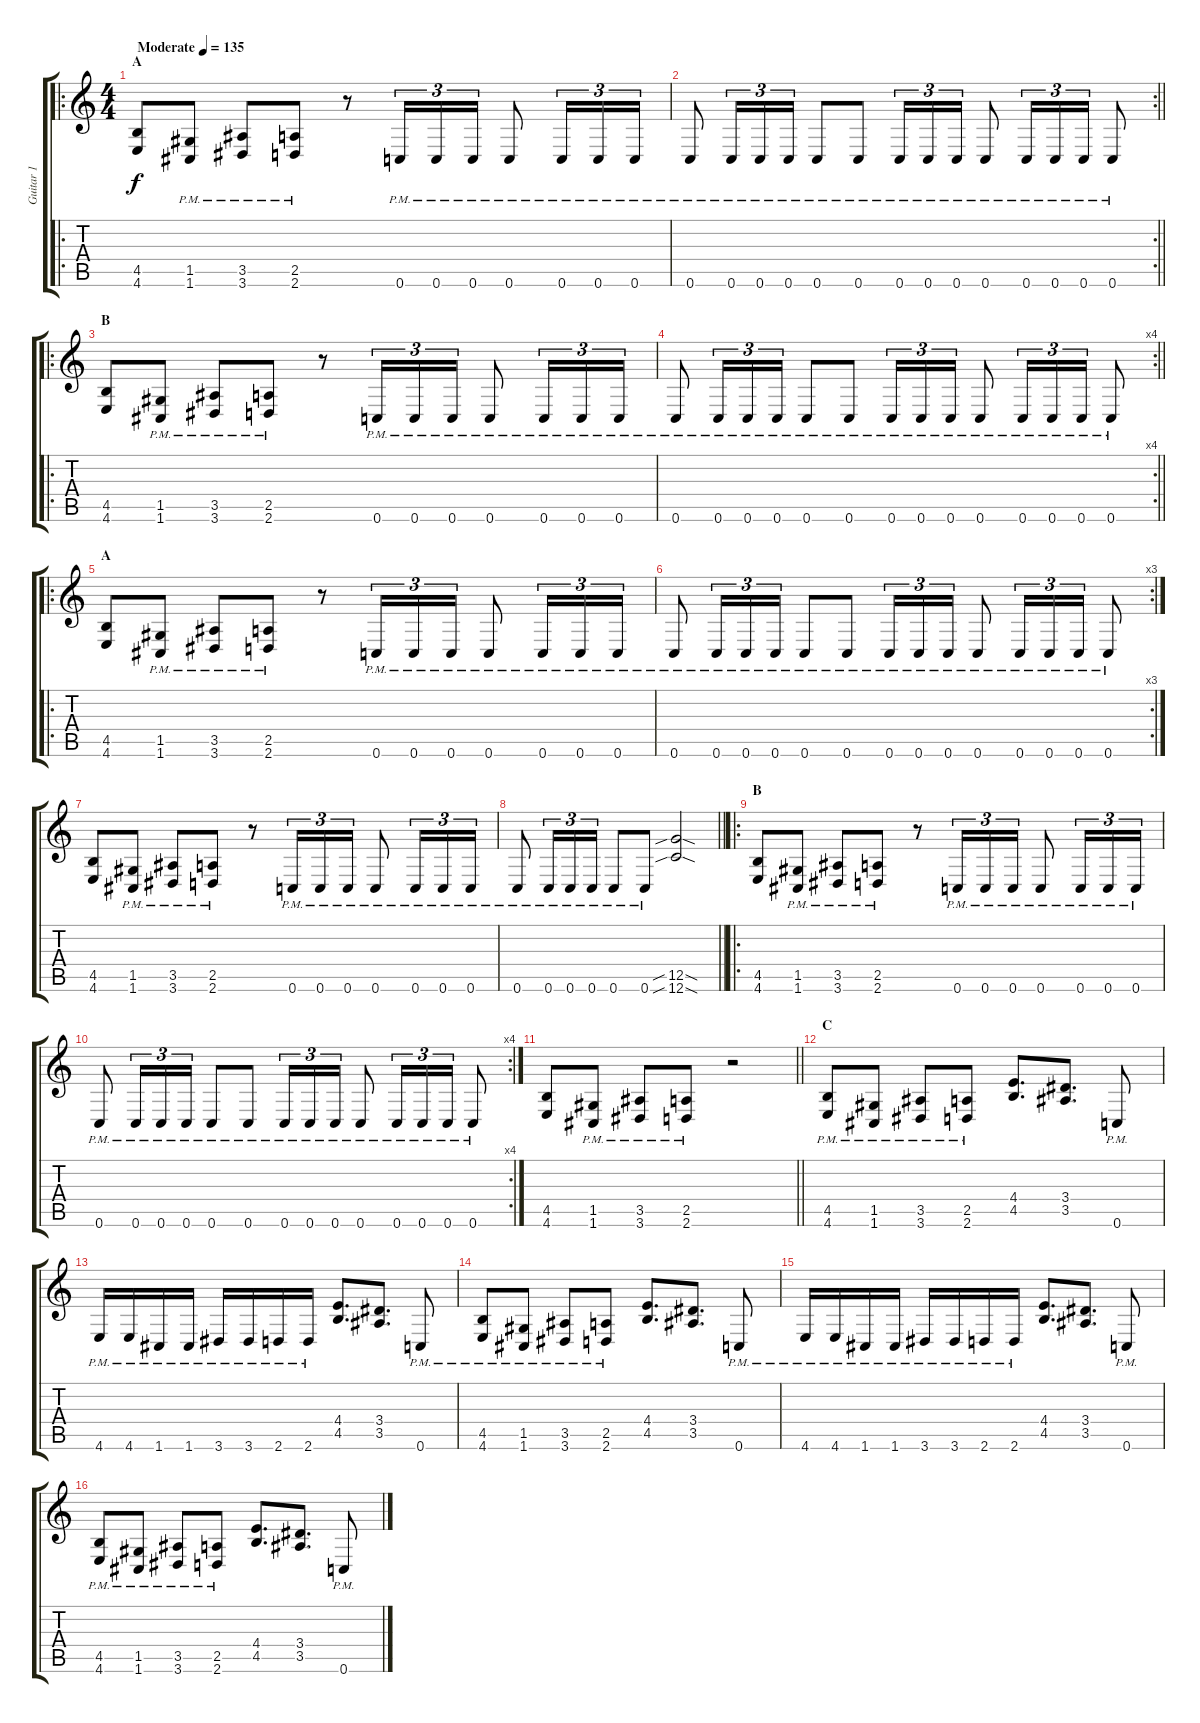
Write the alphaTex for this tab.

\track ("Guitar 1" "Guitar 1") {instrument distortionguitar}
\staff {score tabs}
\tuning (D4 A3 F3 C3 G2 C2) {hide}
\ro
\ts (4 4)
\section ("" "A")
\tempo (135 "Moderate")
\clef g2
\ks c
(4.5 4.6).8{dy f instrument distortionguitar} (1.5{pm} 1.6{pm}).8 (3.5{pm} 3.6{pm}).8 (2.5{pm} 2.6{pm}).8 r.8 0.6{pm}.16{tu (3 2)} 0.6{pm}.16{tu (3 2)} 0.6{pm}.16{tu (3 2)} 0.6{pm}.8 0.6{pm}.16{tu (3 2)} 0.6{pm}.16{tu (3 2)} 0.6{pm}.16{tu (3 2)} |
\rc 2
\barLineRight lightlight
0.6{pm}.8 0.6{pm}.16{tu (3 2)} 0.6{pm}.16{tu (3 2)} 0.6{pm}.16{tu (3 2)} 0.6{pm}.8 0.6{pm}.8 0.6{pm}.16{tu (3 2)} 0.6{pm}.16{tu (3 2)} 0.6{pm}.16{tu (3 2)} 0.6{pm}.8 0.6{pm}.16{tu (3 2)} 0.6{pm}.16{tu (3 2)} 0.6{pm}.16{tu (3 2)} 0.6{pm}.8 |
\ro
\section ("" "B")
(4.5 4.6).8 (1.5{pm} 1.6{pm}).8 (3.5{pm} 3.6{pm}).8 (2.5{pm} 2.6{pm}).8 r.8 0.6{pm}.16{tu (3 2)} 0.6{pm}.16{tu (3 2)} 0.6{pm}.16{tu (3 2)} 0.6{pm}.8 0.6{pm}.16{tu (3 2)} 0.6{pm}.16{tu (3 2)} 0.6{pm}.16{tu (3 2)} |
\rc 4
\barLineRight lightlight
0.6{pm}.8 0.6{pm}.16{tu (3 2)} 0.6{pm}.16{tu (3 2)} 0.6{pm}.16{tu (3 2)} 0.6{pm}.8 0.6{pm}.8 0.6{pm}.16{tu (3 2)} 0.6{pm}.16{tu (3 2)} 0.6{pm}.16{tu (3 2)} 0.6{pm}.8 0.6{pm}.16{tu (3 2)} 0.6{pm}.16{tu (3 2)} 0.6{pm}.16{tu (3 2)} 0.6{pm}.8 |
\ro
\section ("" "A")
(4.5 4.6).8 (1.5{pm} 1.6{pm}).8 (3.5{pm} 3.6{pm}).8 (2.5{pm} 2.6{pm}).8 r.8 0.6{pm}.16{tu (3 2)} 0.6{pm}.16{tu (3 2)} 0.6{pm}.16{tu (3 2)} 0.6{pm}.8 0.6{pm}.16{tu (3 2)} 0.6{pm}.16{tu (3 2)} 0.6{pm}.16{tu (3 2)} |
\rc 3
0.6{pm}.8 0.6{pm}.16{tu (3 2)} 0.6{pm}.16{tu (3 2)} 0.6{pm}.16{tu (3 2)} 0.6{pm}.8 0.6{pm}.8 0.6{pm}.16{tu (3 2)} 0.6{pm}.16{tu (3 2)} 0.6{pm}.16{tu (3 2)} 0.6{pm}.8 0.6{pm}.16{tu (3 2)} 0.6{pm}.16{tu (3 2)} 0.6{pm}.16{tu (3 2)} 0.6{pm}.8 |
(4.5 4.6).8 (1.5{pm} 1.6{pm}).8 (3.5{pm} 3.6{pm}).8 (2.5{pm} 2.6{pm}).8 r.8 0.6{pm}.16{tu (3 2)} 0.6{pm}.16{tu (3 2)} 0.6{pm}.16{tu (3 2)} 0.6{pm}.8 0.6{pm}.16{tu (3 2)} 0.6{pm}.16{tu (3 2)} 0.6{pm}.16{tu (3 2)} |
\barLineRight lightlight
0.6{pm}.8 0.6{pm}.16{tu (3 2)} 0.6{pm}.16{tu (3 2)} 0.6{pm}.16{tu (3 2)} 0.6{pm}.8 0.6{pm}.8 (12.5{sib sod} 12.6{sib sod}).2 |
\ro
\section ("" "B")
(4.5 4.6).8 (1.5{pm} 1.6{pm}).8 (3.5{pm} 3.6{pm}).8 (2.5{pm} 2.6{pm}).8 r.8 0.6{pm}.16{tu (3 2)} 0.6{pm}.16{tu (3 2)} 0.6{pm}.16{tu (3 2)} 0.6{pm}.8 0.6{pm}.16{tu (3 2)} 0.6{pm}.16{tu (3 2)} 0.6{pm}.16{tu (3 2)} |
\rc 4
0.6{pm}.8 0.6{pm}.16{tu (3 2)} 0.6{pm}.16{tu (3 2)} 0.6{pm}.16{tu (3 2)} 0.6{pm}.8 0.6{pm}.8 0.6{pm}.16{tu (3 2)} 0.6{pm}.16{tu (3 2)} 0.6{pm}.16{tu (3 2)} 0.6{pm}.8 0.6{pm}.16{tu (3 2)} 0.6{pm}.16{tu (3 2)} 0.6{pm}.16{tu (3 2)} 0.6{pm}.8 |
\barLineRight lightlight
(4.5 4.6).8 (1.5{pm} 1.6{pm}).8 (3.5{pm} 3.6{pm}).8 (2.5{pm} 2.6{pm}).8 r.2 |
\section ("" "C")
(4.5{pm} 4.6{pm}).8 (1.5{pm} 1.6{pm}).8 (3.5{pm} 3.6{pm}).8 (2.5{pm} 2.6{pm}).8 (4.4 4.5).8{d} (3.4 3.5).8{d} 0.6{pm}.8 |
4.6{pm}.16 4.6{pm}.16 1.6{pm}.16 1.6{pm}.16 3.6{pm}.16 3.6{pm}.16 2.6{pm}.16 2.6{pm}.16 (4.4 4.5).8{d} (3.4 3.5).8{d} 0.6{pm}.8 |
(4.5{pm} 4.6{pm}).8 (1.5{pm} 1.6{pm}).8 (3.5{pm} 3.6{pm}).8 (2.5{pm} 2.6{pm}).8 (4.4 4.5).8{d} (3.4 3.5).8{d} 0.6{pm}.8 |
4.6{pm}.16 4.6{pm}.16 1.6{pm}.16 1.6{pm}.16 3.6{pm}.16 3.6{pm}.16 2.6{pm}.16 2.6{pm}.16 (4.4 4.5).8{d} (3.4 3.5).8{d} 0.6{pm}.8 |
(4.5{pm} 4.6{pm}).8 (1.5{pm} 1.6{pm}).8 (3.5{pm} 3.6{pm}).8 (2.5{pm} 2.6{pm}).8 (4.4 4.5).8{d} (3.4 3.5).8{d} 0.6{pm}.8
